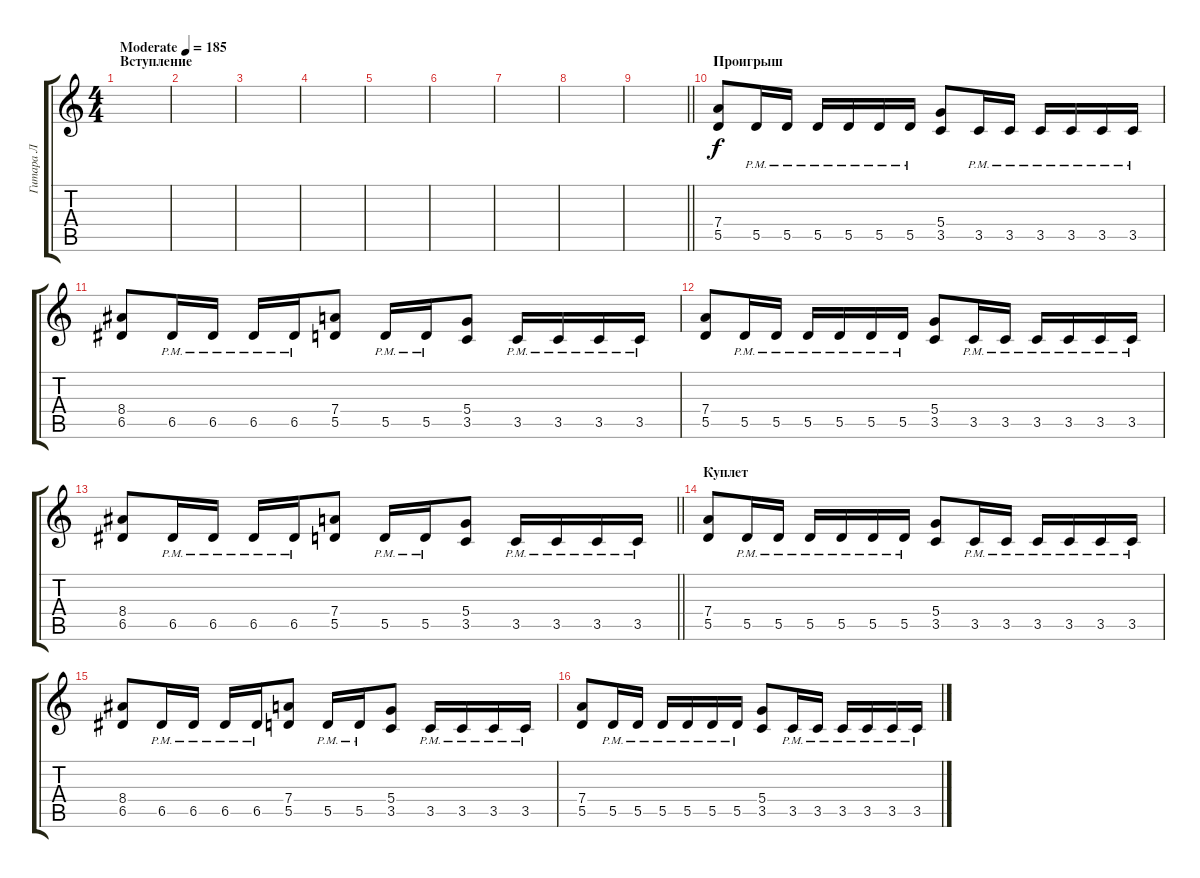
\track ("Гитара Л" "Гитара Л") {instrument overdrivenguitar}
\staff {score tabs}
\tuning (E4 B3 G3 D3 A2 D2) {hide}
\ts (4 4)
\section ("" "Вступление")
\tempo (185 "Moderate")
\clef g2
\ks c
|
|
|
|
|
|
|
|
\barLineRight lightlight
|
\section ("" "Проигрыш")
(7.4 5.5).8 5.5{pm}.16 5.5{pm}.16 5.5{pm}.16 5.5{pm}.16 5.5{pm}.16 5.5{pm}.16 (5.4 3.5).8 3.5{pm}.16 3.5{pm}.16 3.5{pm}.16 3.5{pm}.16 3.5{pm}.16 3.5{pm}.16 |
(8.4 6.5).8 6.5{pm}.16 6.5{pm}.16 6.5{pm}.16 6.5{pm}.16 (7.4 5.5).8 5.5{pm}.16 5.5{pm}.16 (5.4 3.5).8 3.5{pm}.16 3.5{pm}.16 3.5{pm}.16 3.5{pm}.16 |
(7.4 5.5).8 5.5{pm}.16 5.5{pm}.16 5.5{pm}.16 5.5{pm}.16 5.5{pm}.16 5.5{pm}.16 (5.4 3.5).8 3.5{pm}.16 3.5{pm}.16 3.5{pm}.16 3.5{pm}.16 3.5{pm}.16 3.5{pm}.16 |
\barLineRight lightlight
(8.4 6.5).8 6.5{pm}.16 6.5{pm}.16 6.5{pm}.16 6.5{pm}.16 (7.4 5.5).8 5.5{pm}.16 5.5{pm}.16 (5.4 3.5).8 3.5{pm}.16 3.5{pm}.16 3.5{pm}.16 3.5{pm}.16 |
\section ("" "Куплет")
(7.4 5.5).8 5.5{pm}.16 5.5{pm}.16 5.5{pm}.16 5.5{pm}.16 5.5{pm}.16 5.5{pm}.16 (5.4 3.5).8 3.5{pm}.16 3.5{pm}.16 3.5{pm}.16 3.5{pm}.16 3.5{pm}.16 3.5{pm}.16 |
(8.4 6.5).8 6.5{pm}.16 6.5{pm}.16 6.5{pm}.16 6.5{pm}.16 (7.4 5.5).8 5.5{pm}.16 5.5{pm}.16 (5.4 3.5).8 3.5{pm}.16 3.5{pm}.16 3.5{pm}.16 3.5{pm}.16 |
(7.4 5.5).8 5.5{pm}.16 5.5{pm}.16 5.5{pm}.16 5.5{pm}.16 5.5{pm}.16 5.5{pm}.16 (5.4 3.5).8 3.5{pm}.16 3.5{pm}.16 3.5{pm}.16 3.5{pm}.16 3.5{pm}.16 3.5{pm}.16
